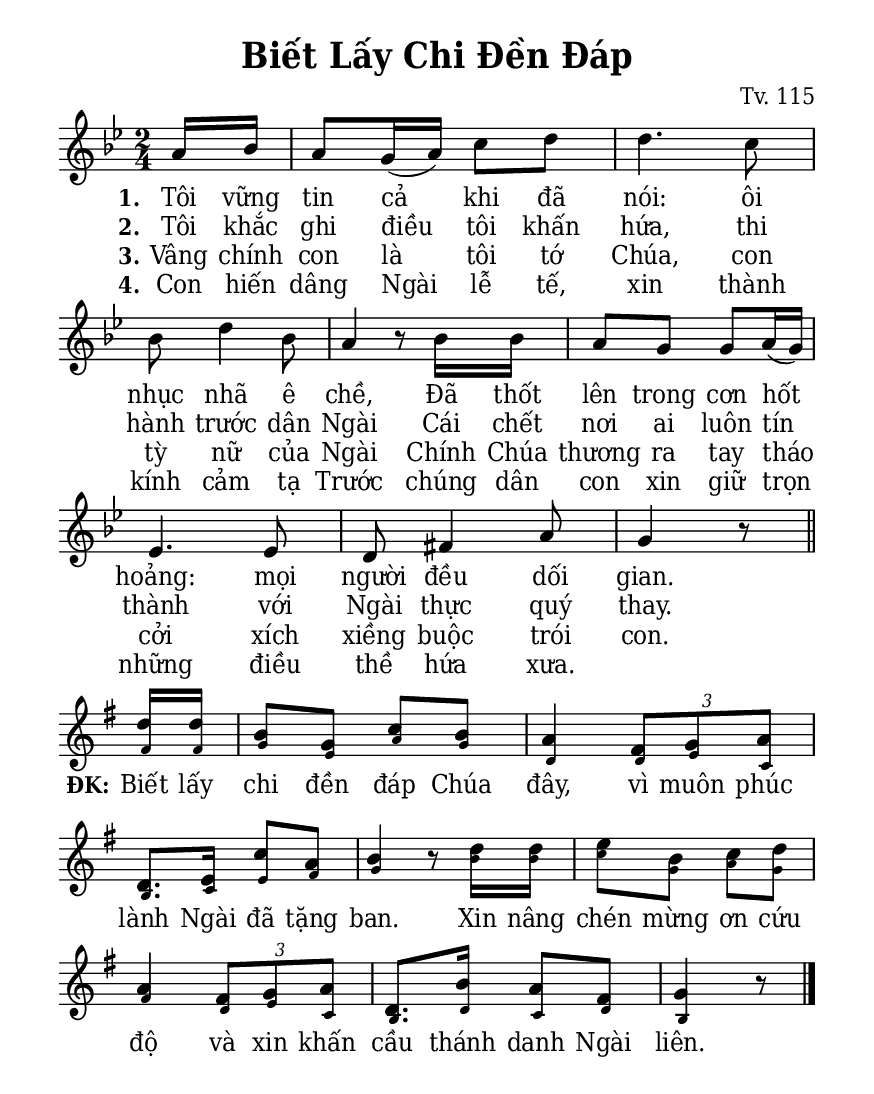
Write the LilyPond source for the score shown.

% Cài đặt chung\
\version "2.22.1"
\include "english.ly"

\header {
  title = "Biết Lấy Chi Đền Đáp"
  composer = "Tv. 115"
  %arranger = "Lm. Kim Long"
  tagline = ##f
}

% Nhạc phiên khúc
nhacPhienKhucSop = \relative c'' {
  \partial 8 a16 bf |
  a8 g16 (a) c8 d |
  d4. c8 |
  bf d4 bf8 |
  a4 r8 bf16 bf |
  a8 g g a16 (g) |
  ef4. ef8 |
  d fs4 a8 |
  \partial 4. g4 r8 \bar "||" \break
  
  \set Staff.printKeyCancellation = ##f
  \set Staff.explicitKeySignatureVisibility = #end-of-line-invisible
  \key g \major
  \partial 8 d'16 d |
  b8 g c b |
  a4 \tuplet 3/2 { fs8 g a } |
  d,8. e16 c'8 a |
  b4 r8 d16 d |
  e8 b c d |
  a4 \tuplet 3/2 { fs8 g a } |
  d,8. b'16 a8 fs |
  g4 r8 \bar "|."
}

nhacPhienKhucAlto = \relative c' {
  r8 |
  R2*7
  r4.
  
  \set Staff.printKeyCancellation = ##f
  \set Staff.explicitKeySignatureVisibility = #end-of-line-invisible
  \key g \major
  fs16 fs |
  g8 e a g |
  d4 \tuplet 3/2 { d8 e c } |
  b8. c16 e8 fs |
  g4 r8 b16 b |
  c8 g a g |
  fs4 \tuplet 3/2 { d8 e c } |
  b8. d16 c8 d |
  b4 r8
}

% Lời phiên khúc
loiPhienKhucSop = \lyrics {
  <<
    {
      \set stanza = "1."
      Tôi vững tin cả khi đã nói:
      ôi nhục nhã ê chề,
      Đã thốt lên trong cơn hốt hoảng:
      mọi người đều dối gian.
    }
    \new Lyrics {
	    \set associatedVoice = "beSop"
	    \set stanza = "2."
	    Tôi khắc ghi điều tôi khấn hứa,
	    thi hành trước dân Ngài
	    Cái chết nơi ai luôn tín thành với Ngài thực quý thay.
    }
    \new Lyrics {
	    \set associatedVoice = "beSop"
	    \set stanza = "3."
	    Vâng chính con là tôi tớ Chúa,
	    con tỳ nữ của Ngài
	    Chính Chúa thương ra tay
	    tháo cởi xích xiềng buộc trói con.
    }
    \new Lyrics {
	    \set associatedVoice = "beSop"
	    \set stanza = "4."
	    Con hiến dâng Ngài lễ tế,
	    xin thành kính cảm tạ
	    Trước chúng dân con xin giữ trọn
	    những điều thề hứa xưa.
    }
  >>
  \set stanza = "ĐK:"
  Biết lấy chi đền đáp Chúa đây,
  vì muôn phúc lành Ngài đã tặng ban.
  Xin nâng chén mừng ơn cứu độ
  và xin khấn cầu thánh danh Ngài liên.
}

% Dàn trang
\paper {
  #(set-paper-size "a5")
  top-margin = 10\mm
  bottom-margin = 10\mm
  left-margin = 10\mm
  right-margin = 10\mm
  indent = #0
  #(define fonts
	 (make-pango-font-tree "Deja Vu Serif Condensed"
	 		       "Deja Vu Serif Condensed"
			       "Deja Vu Serif Condensed"
			       (/ 20 20)))
  print-page-number = ##f
  page-count = 1
}

TongNhip = {
  \key bf \major \time 2/4
  \set Timing.beamExceptions = #'()
  \set Timing.baseMoment = #(ly:make-moment 1/4)
}

% Đổi kích thước nốt cho bè phụ
notBePhu =
#(define-music-function (font-size music) (number? ly:music?)
   (for-some-music
     (lambda (m)
       (if (music-is-of-type? m 'rhythmic-event)
           (begin
             (set! (ly:music-property m 'tweaks)
                   (cons `(font-size . ,font-size)
                         (ly:music-property m 'tweaks)))
             #t)
           #f))
     music)
   music)

\score {
  \new ChoirStaff <<
    \new Staff \with {
        \consists "Merge_rests_engraver"
        printPartCombineTexts = ##f
      }
      <<
      \new Voice \TongNhip \partCombine 
        \nhacPhienKhucSop
        \notBePhu -3 { \nhacPhienKhucAlto }
      \new NullVoice = beSop \nhacPhienKhucSop
      \new Lyrics \lyricsto beSop \loiPhienKhucSop
      >>
  >>
  \layout {
    %\override Staff.TimeSignature.transparent = ##t
    \override Lyrics.LyricSpace.minimum-distance = #1
    \override Score.BarNumber.break-visibility = ##(#f #f #f)
    \override Score.SpacingSpanner.uniform-stretching = ##t
  } 
}
